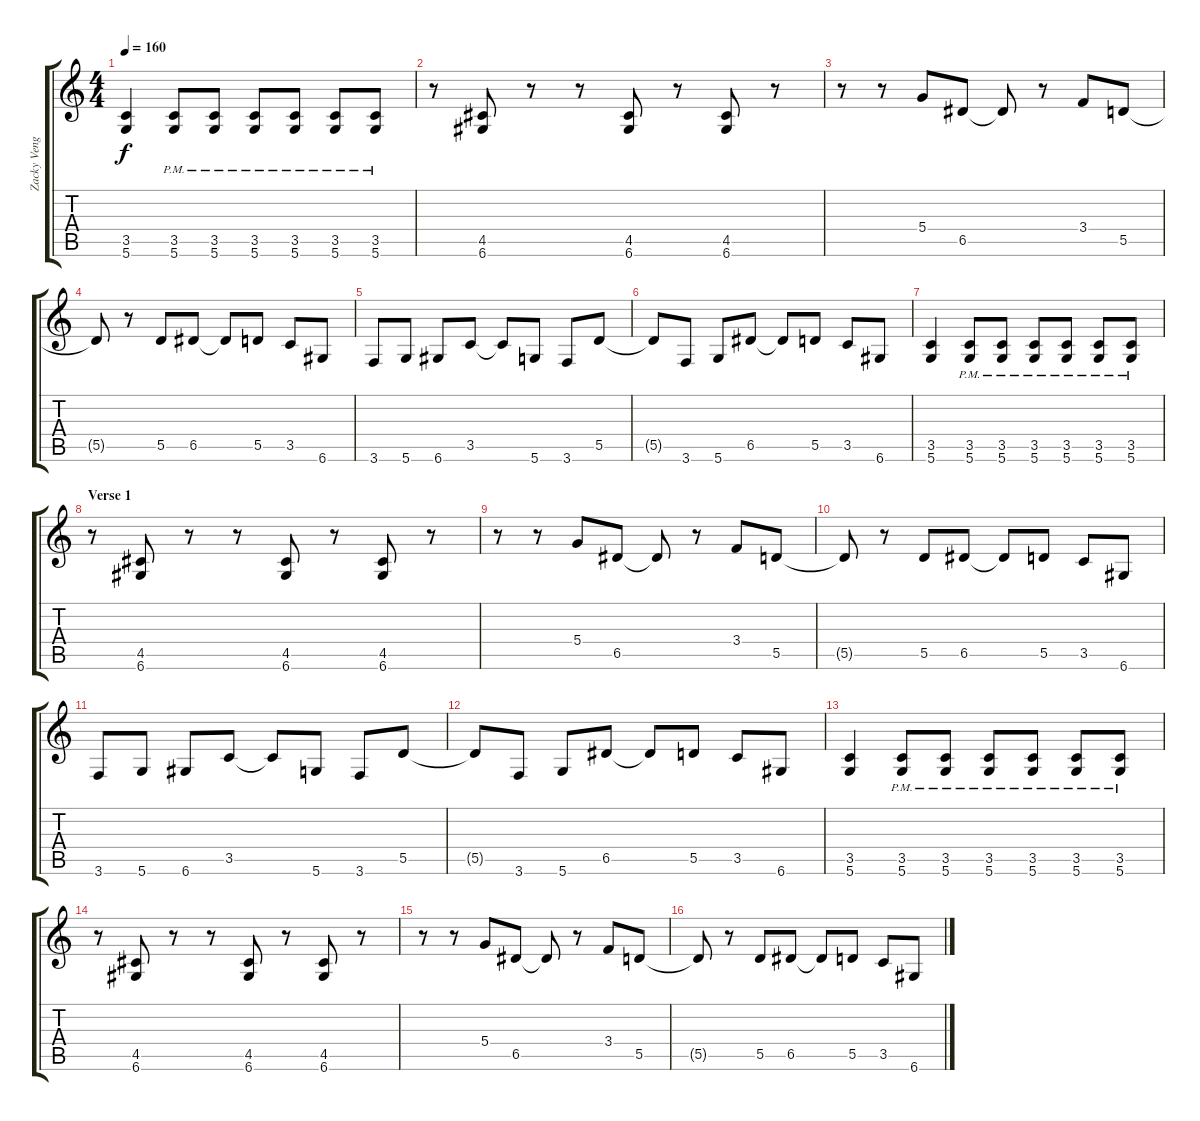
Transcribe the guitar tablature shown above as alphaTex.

\track ("Zacky Vengeance" "Zacky Veng") {instrument overdrivenguitar}
\staff {score tabs}
\tuning (E4 B3 G3 D3 A2 D2) {hide}
\ts (4 4)
\tempo 160
\clef g2
\ks c
(3.5 5.6).4{dy f} (3.5{pm} 5.6{pm}).8 (3.5{pm} 5.6{pm}).8 (3.5{pm} 5.6{pm}).8 (3.5{pm} 5.6{pm}).8 (3.5{pm} 5.6{pm}).8 (3.5{pm} 5.6{pm}).8 |
r.8 (4.5 6.6).8 r.8 r.8 (4.5 6.6).8 r.8 (4.5 6.6).8 r.8 |
r.8 r.8 5.4.8 6.5.8 6.5{t}.8 r.8 3.4.8 5.5.8 |
5.5{t}.8 r.8 5.5.8 6.5.8 6.5{t}.8 5.5.8 3.5.8 6.6.8 |
3.6.8 5.6.8 6.6.8 3.5.8 3.5{t}.8 5.6.8 3.6.8 5.5.8 |
5.5{t}.8 3.6.8 5.6.8 6.5.8 6.5{t}.8 5.5.8 3.5.8 6.6.8 |
(3.5 5.6).4 (3.5{pm} 5.6{pm}).8 (3.5{pm} 5.6{pm}).8 (3.5{pm} 5.6{pm}).8 (3.5{pm} 5.6{pm}).8 (3.5{pm} 5.6{pm}).8 (3.5{pm} 5.6{pm}).8 |
\section ("" "Verse 1")
r.8 (4.5 6.6).8 r.8 r.8 (4.5 6.6).8 r.8 (4.5 6.6).8 r.8 |
r.8 r.8 5.4.8 6.5.8 6.5{t}.8 r.8 3.4.8 5.5.8 |
5.5{t}.8 r.8 5.5.8 6.5.8 6.5{t}.8 5.5.8 3.5.8 6.6.8 |
3.6.8 5.6.8 6.6.8 3.5.8 3.5{t}.8 5.6.8 3.6.8 5.5.8 |
5.5{t}.8 3.6.8 5.6.8 6.5.8 6.5{t}.8 5.5.8 3.5.8 6.6.8 |
(3.5 5.6).4 (3.5{pm} 5.6{pm}).8 (3.5{pm} 5.6{pm}).8 (3.5{pm} 5.6{pm}).8 (3.5{pm} 5.6{pm}).8 (3.5{pm} 5.6{pm}).8 (3.5{pm} 5.6{pm}).8 |
r.8 (4.5 6.6).8 r.8 r.8 (4.5 6.6).8 r.8 (4.5 6.6).8 r.8 |
r.8 r.8 5.4.8 6.5.8 6.5{t}.8 r.8 3.4.8 5.5.8 |
5.5{t}.8 r.8 5.5.8 6.5.8 6.5{t}.8 5.5.8 3.5.8 6.6.8
